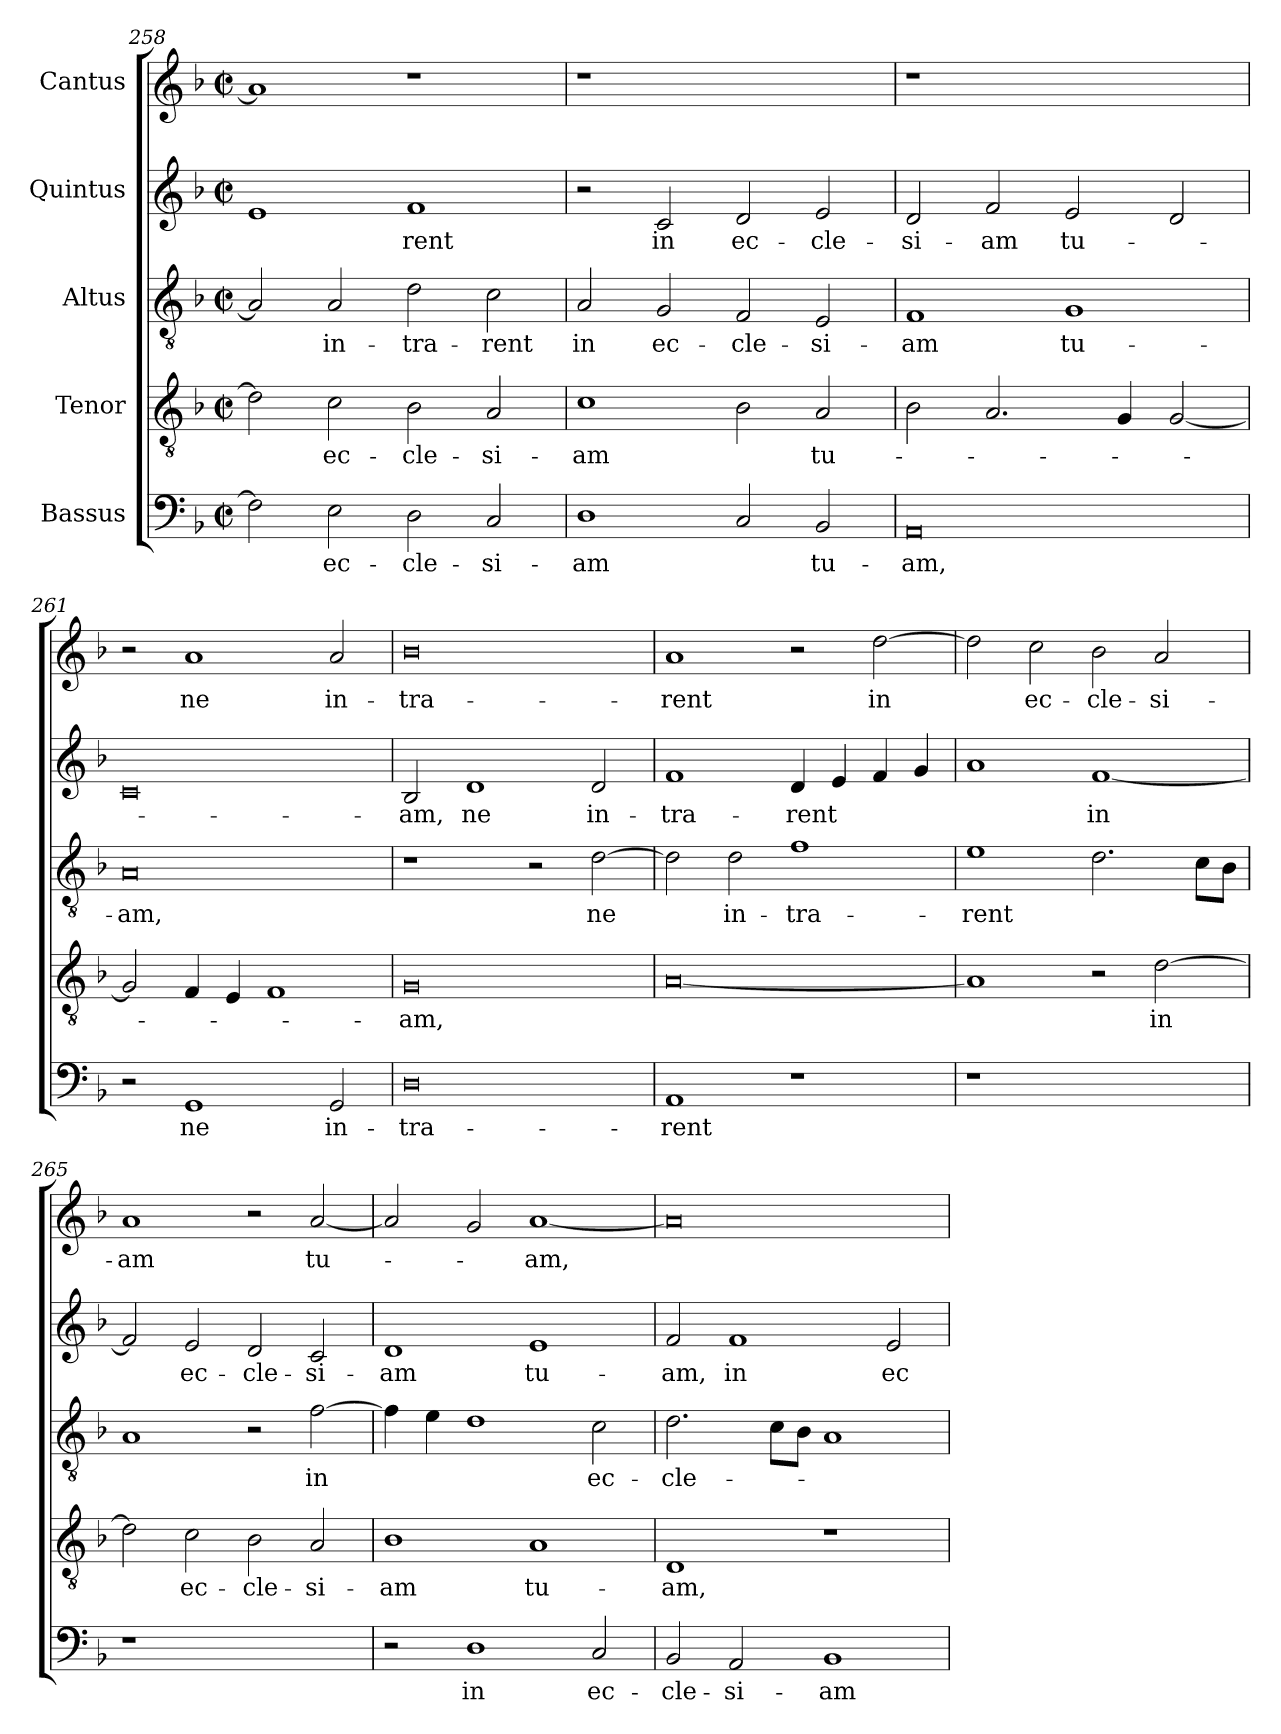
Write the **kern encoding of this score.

**kern	**text	**kern	**text	**kern	**text	**kern	**text	**kern	**text
*part5	*part5	*part4	*part4	*part3	*part3	*part2	*part2	*part1	*part1
*staff5	*staff5	*staff4	*staff4	*staff3	*staff3	*staff2	*staff2	*staff1	*staff1
*I"Bassus	*	*I"Tenor	*	*I"Altus	*	*I"Quintus	*	*I"Cantus	*
*clefF4	*	*clefGv2	*	*clefGv2	*	*clefG2	*	*clefG2	*
*k[b-]	*	*k[b-]	*	*k[b-]	*	*k[b-]	*	*k[b-]	*
*F:	*	*F:	*	*F:	*	*F:	*	*F:	*
*M2/2	*	*M2/2	*	*M2/2	*	*M2/2	*	*M2/2	*
*met(c|)	*	*met(c|)	*	*met(c|)	*	*met(c|)	*	*met(c|)	*
=258	=258	=258	=258	=258	=258	=258	=258	=258	=258
2F\]	.	2d\]	.	2A/]	.	1e	.	1a]	.
!	!LO:LY:b	!	!LO:LY:b	!	!LO:LY:b	!	!	!	!
2E\	ec-	2c\	ec-	2A/	in-	.	.	.	.
!	!LO:LY:b	!	!LO:LY:b	!	!LO:LY:b	!	!LO:LY:b	!	!
2D\	-cle-	2B-\	-cle-	2d\	-tra-	1f	-rent	1r	.
!	!LO:LY:b	!	!LO:LY:b	!	!LO:LY:b	!	!	!	!
2C/	-si-	2A/	-si-	2c\	-rent	.	.	.	.
=259	=259	=259	=259	=259	=259	=259	=259	=259	=259
!	!LO:LY:b	!	!LO:LY:b	!	!LO:LY:b	!	!	!	!
1D	-am	1c	-am	2A/	in	2r	.	1r	.
!	!	!	!	!	!LO:LY:b	!	!LO:LY:b	!	!
.	.	.	.	2G/	ec-	2c/	in	.	.
!	!	!	!	!	!LO:LY:b	!	!LO:LY:b	!	!
2C/	.	2B-\	.	2F/	-cle-	2d/	ec-	1ryy	.
!	!LO:LY:b	!	!LO:LY:b	!	!LO:LY:b	!	!LO:LY:b	!	!
2BB-/	tu-	2A/	tu-	2E/	-si-	2e/	-cle-	.	.
=260	=260	=260	=260	=260	=260	=260	=260	=260	=260
!	!LO:LY:b	!	!	!	!LO:LY:b	!	!LO:LY:b	!	!
0AA	-am,	2B-\	.	1F	-am	2d/	-si-	1r	.
!	!	!	!	!	!	!	!LO:LY:b	!	!
.	.	2.A/	.	.	.	2f/	-am	.	.
!	!	!	!	!	!LO:LY:b	!	!LO:LY:b	!	!
.	.	.	.	1G	tu-	2e/	tu-	1ryy	.
.	.	4G/	.	.	.	.	.	.	.
.	.	[2G/	.	.	.	2d/	.	.	.
=261	=261	=261	=261	=261	=261	=261	=261	=261	=261
!	!	!	!	!	!LO:LY:b	!	!	!	!
2r	.	2G/]	.	0A	-am,	0c	.	2r	.
!	!LO:LY:b	!	!	!	!	!	!	!	!LO:LY:b
1GG	ne	4F/	.	.	.	.	.	1a	ne
.	.	4E/	.	.	.	.	.	.	.
.	.	1F	.	.	.	.	.	.	.
!	!LO:LY:b	!	!	!	!	!	!	!	!LO:LY:b
2GG/	in-	.	.	.	.	.	.	2a/	in-
!!LO:PB:g=z
=262	=262	=262	=262	=262	=262	=262	=262	=262	=262
!	!LO:LY:b	!	!LO:LY:b	!	!	!	!LO:LY:b	!	!LO:LY:b
0D	-tra-	0G	-am,	1r	.	2B-/	-am,	0b-	-tra-
!	!	!	!	!	!	!	!LO:LY:b	!	!
.	.	.	.	.	.	1d	ne	.	.
.	.	.	.	2r	.	.	.	.	.
!	!	!	!	!	!LO:LY:b	!	!LO:LY:b	!	!
.	.	.	.	[2d\	ne	2d/	in-	.	.
=263	=263	=263	=263	=263	=263	=263	=263	=263	=263
!	!LO:LY:b	!	!	!	!	!	!LO:LY:b	!	!LO:LY:b
1AA	-rent	[0A	.	2d\]	.	1f	-tra-	1a	-rent
!	!	!	!	!	!LO:LY:b	!	!	!	!
.	.	.	.	2d\	in-	.	.	.	.
!	!	!	!	!	!LO:LY:b	!	!LO:LY:b	!	!
1r	.	.	.	1f	-tra-	4d/	-rent	2r	.
.	.	.	.	.	.	4e/	.	.	.
!	!	!	!	!	!	!	!	!	!LO:LY:b
.	.	.	.	.	.	4f/	.	[2dd\	in
.	.	.	.	.	.	4g/	.	.	.
=264	=264	=264	=264	=264	=264	=264	=264	=264	=264
!	!	!	!	!	!LO:LY:b	!	!	!	!
1r	.	1A]	.	1e	-rent	1a	.	2dd\]	.
!	!	!	!	!	!	!	!	!	!LO:LY:b
.	.	.	.	.	.	.	.	2cc\	ec-
!	!	!	!	!	!	!	!LO:LY:b	!	!LO:LY:b
1ryy	.	2r	.	2.d\	.	[1f	in	2b-\	-cle-
!	!	!	!LO:LY:b	!	!	!	!	!	!LO:LY:b
.	.	[2d\	in	.	.	.	.	2a/	-si-
.	.	.	.	8c\L	.	.	.	.	.
.	.	.	.	8B-\J	.	.	.	.	.
=265	=265	=265	=265	=265	=265	=265	=265	=265	=265
!	!	!	!	!	!	!	!	!	!LO:LY:b
1r	.	2d\]	.	1A	.	2f/]	.	1a	-am
!	!	!	!LO:LY:b	!	!	!	!LO:LY:b	!	!
.	.	2c\	ec-	.	.	2e/	ec-	.	.
!	!	!	!LO:LY:b	!	!	!	!LO:LY:b	!	!
1ryy	.	2B-\	-cle-	2r	.	2d/	-cle-	2r	.
!	!	!	!LO:LY:b	!	!LO:LY:b	!	!LO:LY:b	!	!LO:LY:b
.	.	2A/	-si-	[2f\	in	2c/	-si-	[2a/	tu-
=266	=266	=266	=266	=266	=266	=266	=266	=266	=266
!	!	!	!LO:LY:b	!	!	!	!LO:LY:b	!	!
2r	.	1B-	-am	4f\]	.	1d	-am	2a/]	.
.	.	.	.	4e\	.	.	.	.	.
!	!LO:LY:b	!	!	!	!	!	!	!	!
1D	in	.	.	1d	.	.	.	2g/	.
!	!	!	!LO:LY:b	!	!	!	!LO:LY:b	!	!LO:LY:b
.	.	1A	tu-	.	.	1e	tu-	[1a	-am,
!	!LO:LY:b	!	!	!	!LO:LY:b	!	!	!	!
2C/	ec-	.	.	2c\	ec-	.	.	.	.
!!LO:LB:g=z
=267	=267	=267	=267	=267	=267	=267	=267	=267	=267
!	!LO:LY:b	!	!LO:LY:b	!	!LO:LY:b	!	!LO:LY:b	!	!
2BB-/	-cle-	1D	-am,	2.d\	-cle-	2f/	-am,	0a]	.
!	!LO:LY:b	!	!	!	!	!	!LO:LY:b	!	!
2AA/	-si-	.	.	.	.	1f	in	.	.
.	.	.	.	8c\L	.	.	.	.	.
.	.	.	.	8B-\J	.	.	.	.	.
!	!LO:LY:b	!	!	!	!	!	!	!	!
1BB-	-am	1r	.	1A	.	.	.	.	.
!	!	!	!	!	!	!	!LO:LY:b	!	!
.	.	.	.	.	.	2e/	ec-	.	.
=	=	=	=	=	=	=	=	=	=
*-	*-	*-	*-	*-	*-	*-	*-	*-	*-
